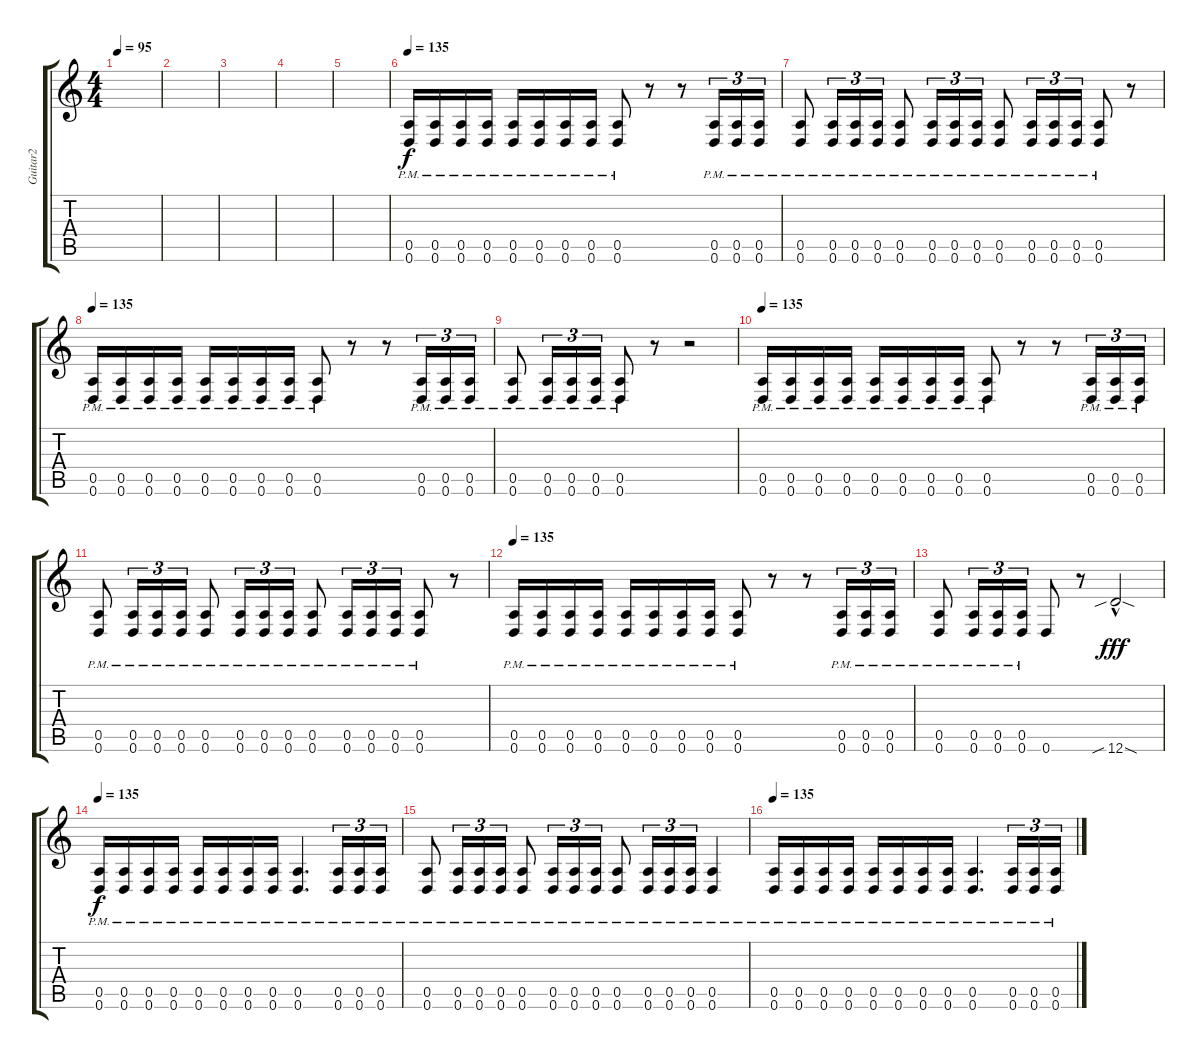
\track ("Guitar2" "Guitar2") {instrument distortionguitar}
\staff {score tabs}
\tuning (E4 B3 G3 D3 A2 D2) {hide}
\ts (4 4)
\tempo 95
\clef g2
\ks c
|
|
|
|
|
\tempo 135
(0.5{pm} 0.6{pm}).16 (0.5{pm} 0.6{pm}).16 (0.5{pm} 0.6{pm}).16 (0.5{pm} 0.6{pm}).16 (0.5{pm} 0.6{pm}).16 (0.5{pm} 0.6{pm}).16 (0.5{pm} 0.6{pm}).16 (0.5{pm} 0.6{pm}).16 (0.5{pm} 0.6{pm}).8 r.8 r.8 (0.5{pm} 0.6{pm}).16{tu (3 2)} (0.5{pm} 0.6{pm}).16{tu (3 2)} (0.5{pm} 0.6{pm}).16{tu (3 2)} |
(0.5{pm} 0.6{pm}).8 (0.5{pm} 0.6{pm}).16{tu (3 2)} (0.5{pm} 0.6{pm}).16{tu (3 2)} (0.5{pm} 0.6{pm}).16{tu (3 2)} (0.5{pm} 0.6{pm}).8 (0.5{pm} 0.6{pm}).16{tu (3 2)} (0.5{pm} 0.6{pm}).16{tu (3 2)} (0.5{pm} 0.6{pm}).16{tu (3 2)} (0.5{pm} 0.6{pm}).8 (0.5{pm} 0.6{pm}).16{tu (3 2)} (0.5{pm} 0.6{pm}).16{tu (3 2)} (0.5{pm} 0.6{pm}).16{tu (3 2)} (0.5{pm} 0.6{pm}).8 r.8 |
\tempo 135
(0.5{pm} 0.6{pm}).16 (0.5{pm} 0.6{pm}).16 (0.5{pm} 0.6{pm}).16 (0.5{pm} 0.6{pm}).16 (0.5{pm} 0.6{pm}).16 (0.5{pm} 0.6{pm}).16 (0.5{pm} 0.6{pm}).16 (0.5{pm} 0.6{pm}).16 (0.5{pm} 0.6{pm}).8 r.8 r.8 (0.5{pm} 0.6{pm}).16{tu (3 2)} (0.5{pm} 0.6{pm}).16{tu (3 2)} (0.5{pm} 0.6{pm}).16{tu (3 2)} |
(0.5{pm} 0.6{pm}).8 (0.5{pm} 0.6{pm}).16{tu (3 2)} (0.5{pm} 0.6{pm}).16{tu (3 2)} (0.5{pm} 0.6{pm}).16{tu (3 2)} (0.5{pm} 0.6{pm}).8 r.8 r.2 |
\tempo 135
(0.5{pm} 0.6{pm}).16 (0.5{pm} 0.6{pm}).16 (0.5{pm} 0.6{pm}).16 (0.5{pm} 0.6{pm}).16 (0.5{pm} 0.6{pm}).16 (0.5{pm} 0.6{pm}).16 (0.5{pm} 0.6{pm}).16 (0.5{pm} 0.6{pm}).16 (0.5{pm} 0.6{pm}).8 r.8 r.8 (0.5{pm} 0.6{pm}).16{tu (3 2)} (0.5{pm} 0.6{pm}).16{tu (3 2)} (0.5{pm} 0.6{pm}).16{tu (3 2)} |
(0.5{pm} 0.6{pm}).8 (0.5{pm} 0.6{pm}).16{tu (3 2)} (0.5{pm} 0.6{pm}).16{tu (3 2)} (0.5{pm} 0.6{pm}).16{tu (3 2)} (0.5{pm} 0.6{pm}).8 (0.5{pm} 0.6{pm}).16{tu (3 2)} (0.5{pm} 0.6{pm}).16{tu (3 2)} (0.5{pm} 0.6{pm}).16{tu (3 2)} (0.5{pm} 0.6{pm}).8 (0.5{pm} 0.6{pm}).16{tu (3 2)} (0.5{pm} 0.6{pm}).16{tu (3 2)} (0.5{pm} 0.6{pm}).16{tu (3 2)} (0.5{pm} 0.6{pm}).8 r.8 |
\tempo 135
(0.5{pm} 0.6{pm}).16 (0.5{pm} 0.6{pm}).16 (0.5{pm} 0.6{pm}).16 (0.5{pm} 0.6{pm}).16 (0.5{pm} 0.6{pm}).16 (0.5{pm} 0.6{pm}).16 (0.5{pm} 0.6{pm}).16 (0.5{pm} 0.6{pm}).16 (0.5{pm} 0.6{pm}).8 r.8 r.8 (0.5{pm} 0.6{pm}).16{tu (3 2)} (0.5{pm} 0.6{pm}).16{tu (3 2)} (0.5{pm} 0.6{pm}).16{tu (3 2)} |
(0.5{pm} 0.6{pm}).8 (0.5{pm} 0.6{pm}).16{tu (3 2)} (0.5{pm} 0.6{pm}).16{tu (3 2)} (0.5{pm} 0.6{pm}).16{tu (3 2)} 0.6.8 r.8 12.6{sib sod hac}.2{dy fff} |
\tempo 135
(0.5{pm} 0.6{pm}).16{dy f} (0.5{pm} 0.6{pm}).16 (0.5{pm} 0.6{pm}).16 (0.5{pm} 0.6{pm}).16 (0.5{pm} 0.6{pm}).16 (0.5{pm} 0.6{pm}).16 (0.5{pm} 0.6{pm}).16 (0.5{pm} 0.6{pm}).16 (0.5{pm} 0.6{pm}).4{d} (0.5{pm} 0.6{pm}).16{tu (3 2)} (0.5{pm} 0.6{pm}).16{tu (3 2)} (0.5{pm} 0.6{pm}).16{tu (3 2)} |
(0.5{pm} 0.6{pm}).8 (0.5{pm} 0.6{pm}).16{tu (3 2)} (0.5{pm} 0.6{pm}).16{tu (3 2)} (0.5{pm} 0.6{pm}).16{tu (3 2)} (0.5{pm} 0.6{pm}).8 (0.5{pm} 0.6{pm}).16{tu (3 2)} (0.5{pm} 0.6{pm}).16{tu (3 2)} (0.5{pm} 0.6{pm}).16{tu (3 2)} (0.5{pm} 0.6{pm}).8 (0.5{pm} 0.6{pm}).16{tu (3 2)} (0.5{pm} 0.6{pm}).16{tu (3 2)} (0.5{pm} 0.6{pm}).16{tu (3 2)} (0.5{pm} 0.6{pm}).4 |
\tempo 135
(0.5{pm} 0.6{pm}).16 (0.5{pm} 0.6{pm}).16 (0.5{pm} 0.6{pm}).16 (0.5{pm} 0.6{pm}).16 (0.5{pm} 0.6{pm}).16 (0.5{pm} 0.6{pm}).16 (0.5{pm} 0.6{pm}).16 (0.5{pm} 0.6{pm}).16 (0.5{pm} 0.6).4{d} (0.5{pm} 0.6{pm}).16{tu (3 2)} (0.5{pm} 0.6{pm}).16{tu (3 2)} (0.5{pm} 0.6{pm}).16{tu (3 2)}
